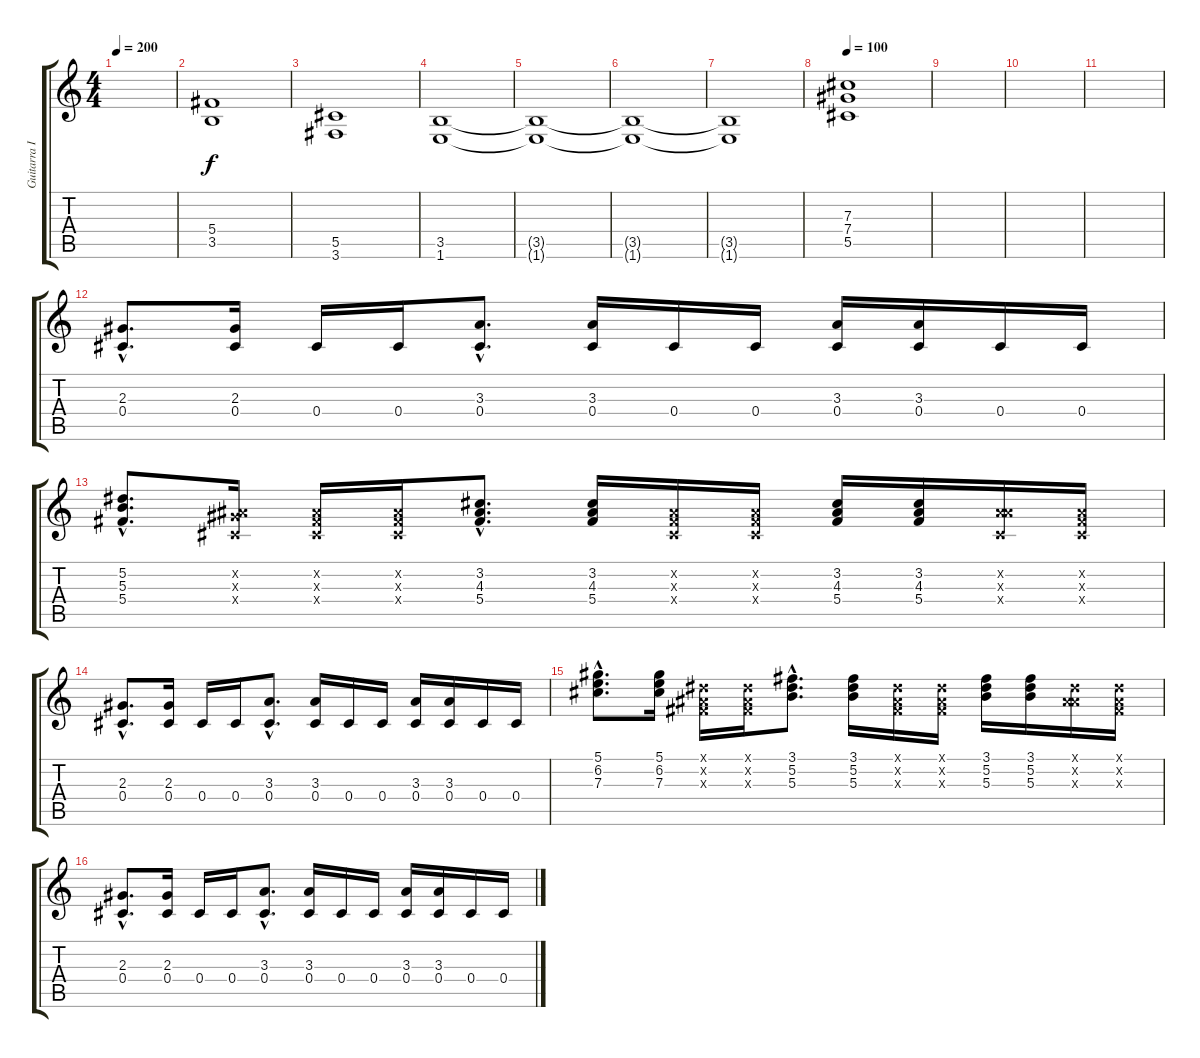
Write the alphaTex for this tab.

\track ("Guitarra II" "Guitarra I") {instrument distortionguitar}
\staff {score tabs}
\tuning (Eb4 Bb3 Gb3 Db3 Ab2 Eb2) {hide}
\ts (4 4)
\tempo 200
\clef g2
\ks c
|
(5.4 3.5).1 |
(5.5 3.6).1 |
(3.5 1.6).1 |
(3.5{t} 1.6{t}).1 |
(3.5{t} 1.6{t}).1 |
(3.5{t} 1.6{t}).1 |
\tempo 100
(7.3 7.4 5.5).1 |
|
|
|
(2.3{hac} 0.4{hac}).8{d} (2.3 0.4).16 0.4.16 0.4.16 (3.3{hac} 0.4{hac}).8{d} (3.3 0.4).16 0.4.16 0.4.16 (3.3 0.4).16 (3.3 0.4).16 0.4.16 0.4.16 |
(5.2{hac} 5.3{hac} 5.4{hac}).8{d} (0.2{x} 2.3{x} 0.4{x}).16 (0.2{x} 0.3{x} 0.4{x}).16 (0.2{x} 0.3{x} 0.4{x}).16 (3.2{hac} 4.3{hac} 5.4{hac}).8{d} (3.2 4.3 5.4).16 (0.2{x} 0.3{x} 0.4{x}).16 (0.2{x} 0.3{x} 0.4{x}).16 (3.2 4.3 5.4).16 (3.2 4.3 5.4).16 (0.2{x} 4.3{x} 0.4{x}).16 (0.2{x} 0.3{x} 0.4{x}).16 |
(2.3{hac} 0.4{hac}).8{d} (2.3 0.4).16 0.4.16 0.4.16 (3.3{hac} 0.4{hac}).8{d} (3.3 0.4).16 0.4.16 0.4.16 (3.3 0.4).16 (3.3 0.4).16 0.4.16 0.4.16 |
(5.1{hac} 6.2{hac} 7.3{hac}).8{d} (5.1 6.2 7.3).16 (0.1{x} 0.2{x} 0.3{x}).16 (0.1{x} 0.2{x} 0.3{x}).16 (3.1{hac} 5.2{hac} 5.3{hac}).8{d} (3.1 5.2 5.3).16 (0.1{x} 0.2{x} 0.3{x}).16 (0.1{x} 0.2{x} 0.3{x}).16 (3.1 5.2 5.3).16 (3.1 5.2 5.3).16 (0.1{x} 0.2{x} 4.3{x}).16 (0.1{x} 0.2{x} 0.3{x}).16 |
(2.3{hac} 0.4{hac}).8{d} (2.3 0.4).16 0.4.16 0.4.16 (3.3{hac} 0.4{hac}).8{d} (3.3 0.4).16 0.4.16 0.4.16 (3.3 0.4).16 (3.3 0.4).16 0.4.16 0.4.16
